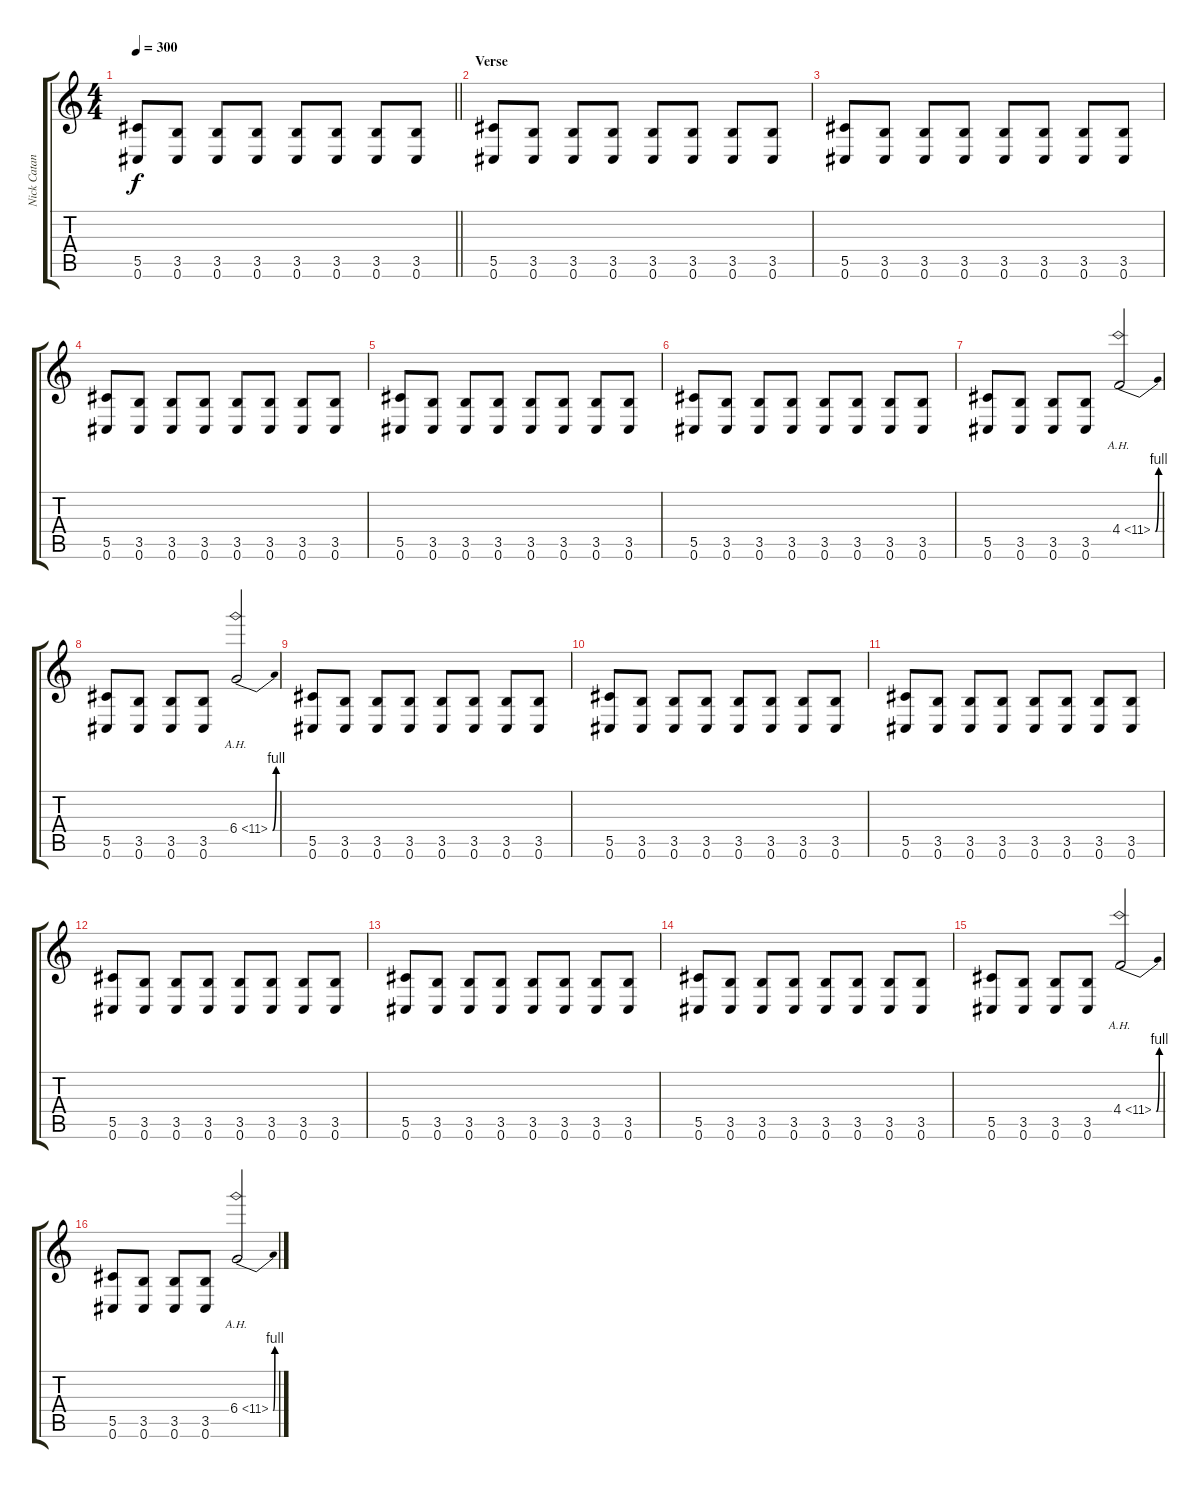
\track ("Nick Catanese" "Nick Catan") {instrument distortionguitar}
\staff {score tabs}
\tuning (Eb4 Bb3 Gb3 Db3 Ab2 Db2) {hide}
\ts (4 4)
\tempo 300
\clef g2
\barLineRight lightlight
\ks c
(5.5 0.6).8{dy f} (3.5 0.6).8 (3.5 0.6).8 (3.5 0.6).8 (3.5 0.6).8 (3.5 0.6).8 (3.5 0.6).8 (3.5 0.6).8 |
\section ("" "Verse")
(5.5 0.6).8 (3.5 0.6).8 (3.5 0.6).8 (3.5 0.6).8 (3.5 0.6).8 (3.5 0.6).8 (3.5 0.6).8 (3.5 0.6).8 |
(5.5 0.6).8 (3.5 0.6).8 (3.5 0.6).8 (3.5 0.6).8 (3.5 0.6).8 (3.5 0.6).8 (3.5 0.6).8 (3.5 0.6).8 |
(5.5 0.6).8 (3.5 0.6).8 (3.5 0.6).8 (3.5 0.6).8 (3.5 0.6).8 (3.5 0.6).8 (3.5 0.6).8 (3.5 0.6).8 |
(5.5 0.6).8 (3.5 0.6).8 (3.5 0.6).8 (3.5 0.6).8 (3.5 0.6).8 (3.5 0.6).8 (3.5 0.6).8 (3.5 0.6).8 |
(5.5 0.6).8 (3.5 0.6).8 (3.5 0.6).8 (3.5 0.6).8 (3.5 0.6).8 (3.5 0.6).8 (3.5 0.6).8 (3.5 0.6).8 |
(5.5 0.6).8 (3.5 0.6).8 (3.5 0.6).8 (3.5 0.6).8 4.4{be (bend 0 0 60 4) ah 7}.2 |
(5.5 0.6).8 (3.5 0.6).8 (3.5 0.6).8 (3.5 0.6).8 6.4{be (bend 0 0 60 4) ah 5}.2 |
(5.5 0.6).8 (3.5 0.6).8 (3.5 0.6).8 (3.5 0.6).8 (3.5 0.6).8 (3.5 0.6).8 (3.5 0.6).8 (3.5 0.6).8 |
(5.5 0.6).8 (3.5 0.6).8 (3.5 0.6).8 (3.5 0.6).8 (3.5 0.6).8 (3.5 0.6).8 (3.5 0.6).8 (3.5 0.6).8 |
(5.5 0.6).8 (3.5 0.6).8 (3.5 0.6).8 (3.5 0.6).8 (3.5 0.6).8 (3.5 0.6).8 (3.5 0.6).8 (3.5 0.6).8 |
(5.5 0.6).8 (3.5 0.6).8 (3.5 0.6).8 (3.5 0.6).8 (3.5 0.6).8 (3.5 0.6).8 (3.5 0.6).8 (3.5 0.6).8 |
(5.5 0.6).8 (3.5 0.6).8 (3.5 0.6).8 (3.5 0.6).8 (3.5 0.6).8 (3.5 0.6).8 (3.5 0.6).8 (3.5 0.6).8 |
(5.5 0.6).8 (3.5 0.6).8 (3.5 0.6).8 (3.5 0.6).8 (3.5 0.6).8 (3.5 0.6).8 (3.5 0.6).8 (3.5 0.6).8 |
(5.5 0.6).8 (3.5 0.6).8 (3.5 0.6).8 (3.5 0.6).8 4.4{be (bend 0 0 60 4) ah 7}.2 |
(5.5 0.6).8 (3.5 0.6).8 (3.5 0.6).8 (3.5 0.6).8 6.4{be (bend 0 0 60 4) ah 5}.2
